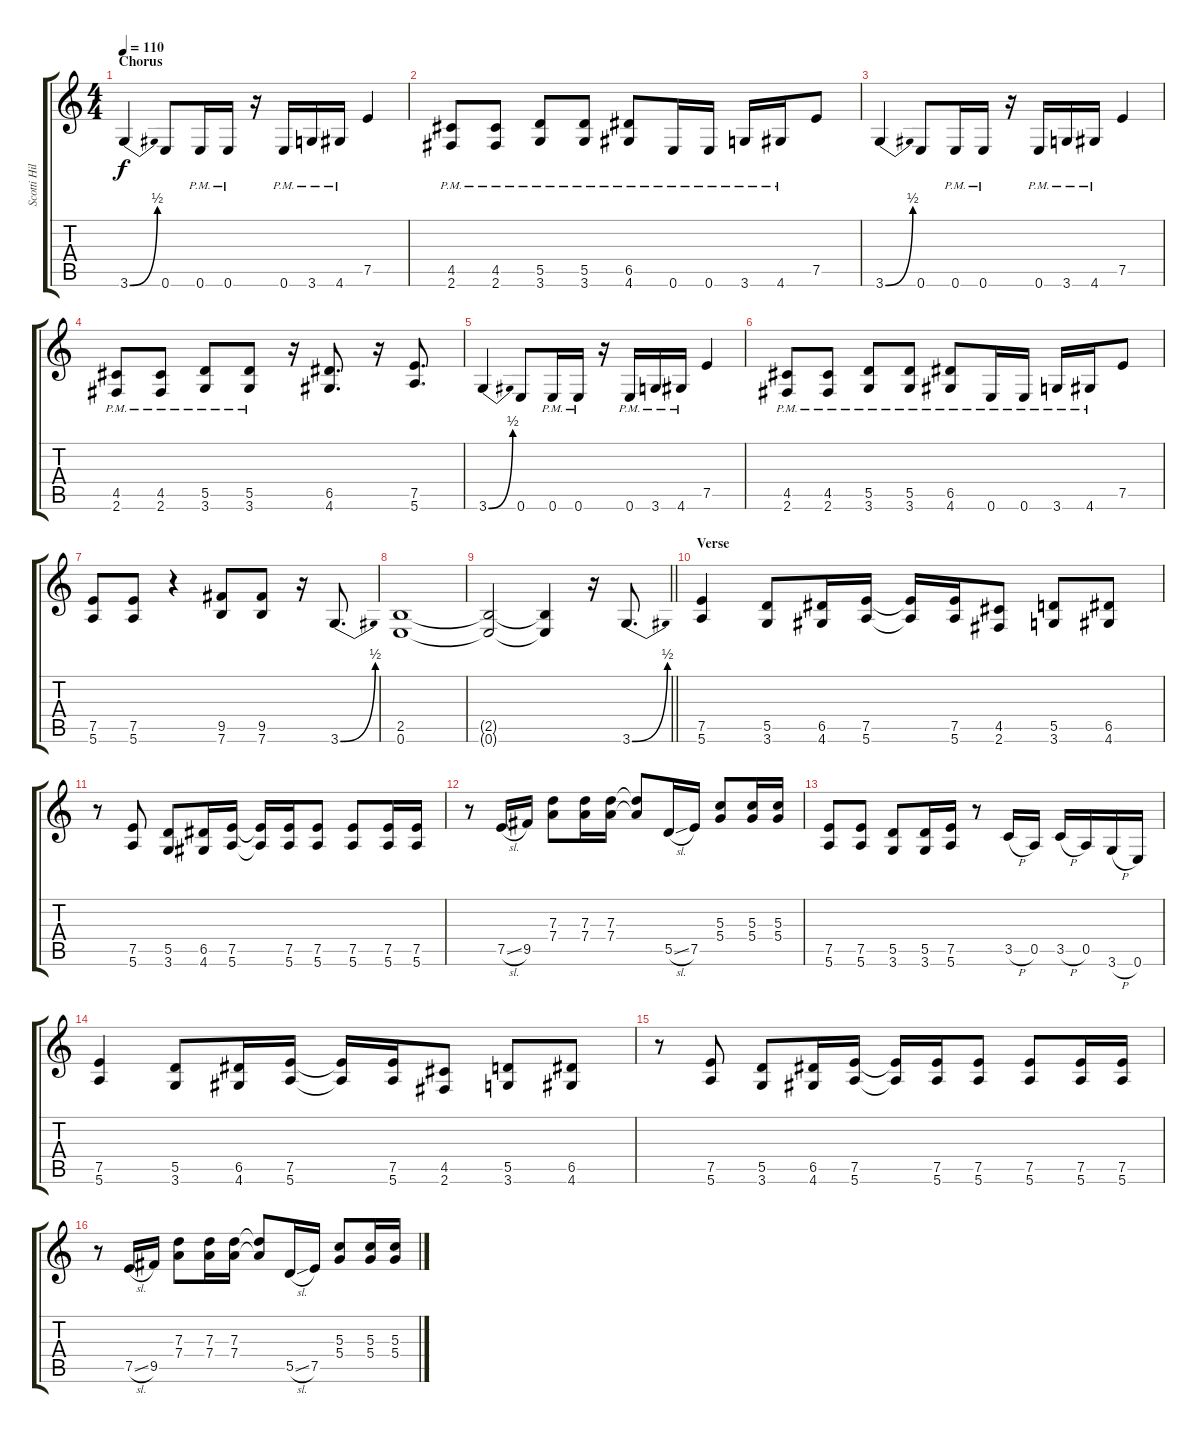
\track ("Scotti Hill - Rhytm Guitar" "Scotti Hil") {instrument overdrivenguitar}
\staff {score tabs}
\tuning (E4 B3 G3 D3 A2 E2) {hide}
\ts (4 4)
\section ("" "Chorus")
\tempo 110
\clef g2
\ks c
3.6{be (bend 0 0 60 2)}.4{dy f} 0.6.8 0.6{pm}.16 0.6{pm}.16 r.16 0.6{pm}.16 3.6{pm}.16 4.6{pm}.16 7.5.4 |
(4.5{pm} 2.6{pm}).8 (4.5{pm} 2.6{pm}).8 (5.5{pm} 3.6{pm}).8 (5.5{pm} 3.6{pm}).8 (6.5{pm} 4.6{pm}).8 0.6{pm}.16 0.6{pm}.16 3.6{pm}.16 4.6{pm}.16 7.5.8 |
3.6{be (bend 0 0 60 2)}.4 0.6.8 0.6{pm}.16 0.6{pm}.16 r.16 0.6{pm}.16 3.6{pm}.16 4.6{pm}.16 7.5.4 |
(4.5{pm} 2.6{pm}).8 (4.5{pm} 2.6{pm}).8 (5.5{pm} 3.6{pm}).8 (5.5{pm} 3.6{pm}).8 r.16 (6.5 4.6).8{d} r.16 (7.5 5.6).8{d} |
3.6{be (bend 0 0 60 2)}.4 0.6.8 0.6{pm}.16 0.6{pm}.16 r.16 0.6{pm}.16 3.6{pm}.16 4.6{pm}.16 7.5.4 |
(4.5{pm} 2.6{pm}).8 (4.5{pm} 2.6{pm}).8 (5.5{pm} 3.6{pm}).8 (5.5{pm} 3.6{pm}).8 (6.5{pm} 4.6{pm}).8 0.6{pm}.16 0.6{pm}.16 3.6{pm}.16 4.6{pm}.16 7.5.8 |
(7.5 5.6).8 (7.5 5.6).8 r.4 (9.5 7.6).8 (9.5 7.6).8 r.16 3.6{be (bend 0 0 60 2)}.8{d} |
(2.5 0.6).1 |
\barLineRight lightlight
(2.5{t} 0.6{t}).2 (2.5{t} 0.6{t}).4 r.16 3.6{be (bend 0 0 60 2)}.8{d} |
\section ("" "Verse")
(7.5 5.6).4 (5.5 3.6).8 (6.5 4.6).16 (7.5 5.6).16 (7.5{t} 5.6{t}).16 (7.5 5.6).16 (4.5 2.6).8 (5.5 3.6).8 (6.5 4.6).8 |
r.8 (7.5 5.6).8 (5.5 3.6).8 (6.5 4.6).16 (7.5 5.6).16 (7.5{t} 5.6{t}).16 (7.5 5.6).16 (7.5 5.6).8 (7.5 5.6).8 (7.5 5.6).16 (7.5 5.6).16 |
r.8 7.5{sl}.16 9.5.16 (7.3 7.4).8 (7.3 7.4).16 (7.3 7.4).16 (7.3{t} 7.4{t}).8 5.5{sl}.16 7.5.16 (5.3 5.4).8 (5.3 5.4).16 (5.3 5.4).16 |
(7.5 5.6).8 (7.5 5.6).8 (5.5 3.6).8 (5.5 3.6).16 (7.5 5.6).16 r.8 3.5{h}.16 0.5.16 3.5{h}.16 0.5.16 3.6{h}.16 0.6.16 |
(7.5 5.6).4 (5.5 3.6).8 (6.5 4.6).16 (7.5 5.6).16 (7.5{t} 5.6{t}).16 (7.5 5.6).16 (4.5 2.6).8 (5.5 3.6).8 (6.5 4.6).8 |
r.8 (7.5 5.6).8 (5.5 3.6).8 (6.5 4.6).16 (7.5 5.6).16 (7.5{t} 5.6{t}).16 (7.5 5.6).16 (7.5 5.6).8 (7.5 5.6).8 (7.5 5.6).16 (7.5 5.6).16 |
r.8 7.5{sl}.16 9.5.16 (7.3 7.4).8 (7.3 7.4).16 (7.3 7.4).16 (7.3{t} 7.4{t}).8 5.5{sl}.16 7.5.16 (5.3 5.4).8 (5.3 5.4).16 (5.3 5.4).16
